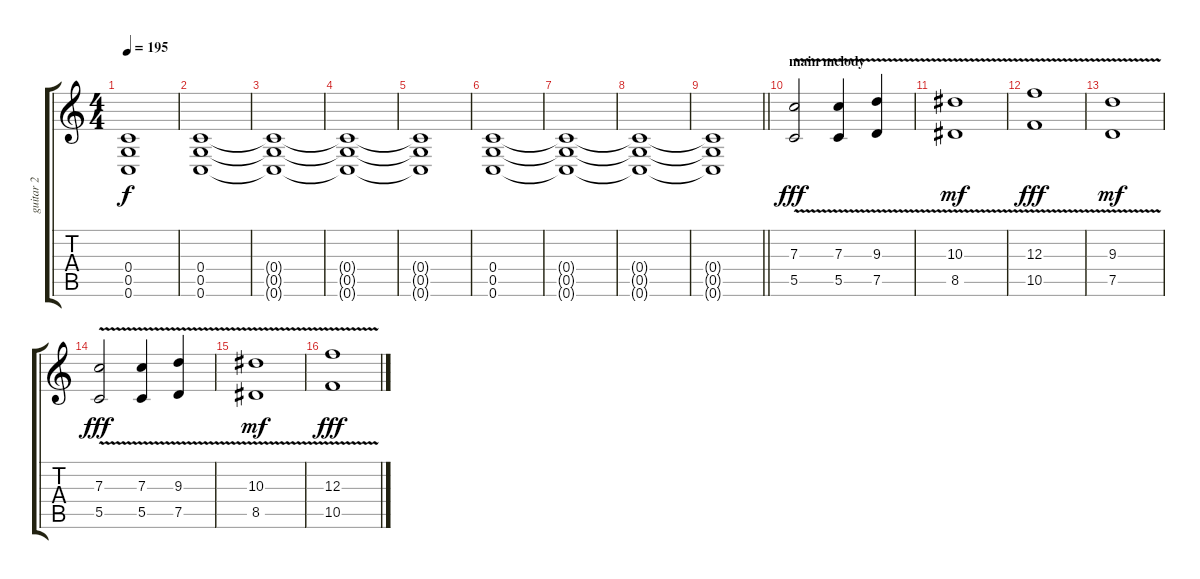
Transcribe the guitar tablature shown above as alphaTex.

\track ("guitar 2" "guitar 2") {instrument overdrivenguitar}
\staff {score tabs}
\tuning (D4 A3 F3 C3 G2 C2) {hide}
\ts (4 4)
\tempo 195
\clef g2
\ks c
(0.4{t} 0.5{t} 0.6{t}).1{dy f} |
(0.4 0.5 0.6).1 |
(0.4{t} 0.5{t} 0.6{t}).1 |
(0.4{t} 0.5{t} 0.6{t}).1 |
(0.4{t} 0.5{t} 0.6{t}).1 |
(0.4 0.5 0.6).1 |
(0.4{t} 0.5{t} 0.6{t}).1 |
(0.4{t} 0.5{t} 0.6{t}).1 |
\barLineRight lightlight
(0.4{t} 0.5{t} 0.6{t}).1 |
\section ("" "main melody")
(7.3{v} 5.5).2{dy fff} (7.3{v} 5.5).4 (9.3{v} 7.5).4 |
(10.3{v} 8.5).1{dy mf} |
(12.3{v} 10.5).1{dy fff} |
(9.3{v} 7.5).1{dy mf} |
(7.3{v} 5.5).2{dy fff} (7.3{v} 5.5).4 (9.3{v} 7.5).4 |
(10.3{v} 8.5).1{dy mf} |
(12.3{v} 10.5).1{dy fff}
